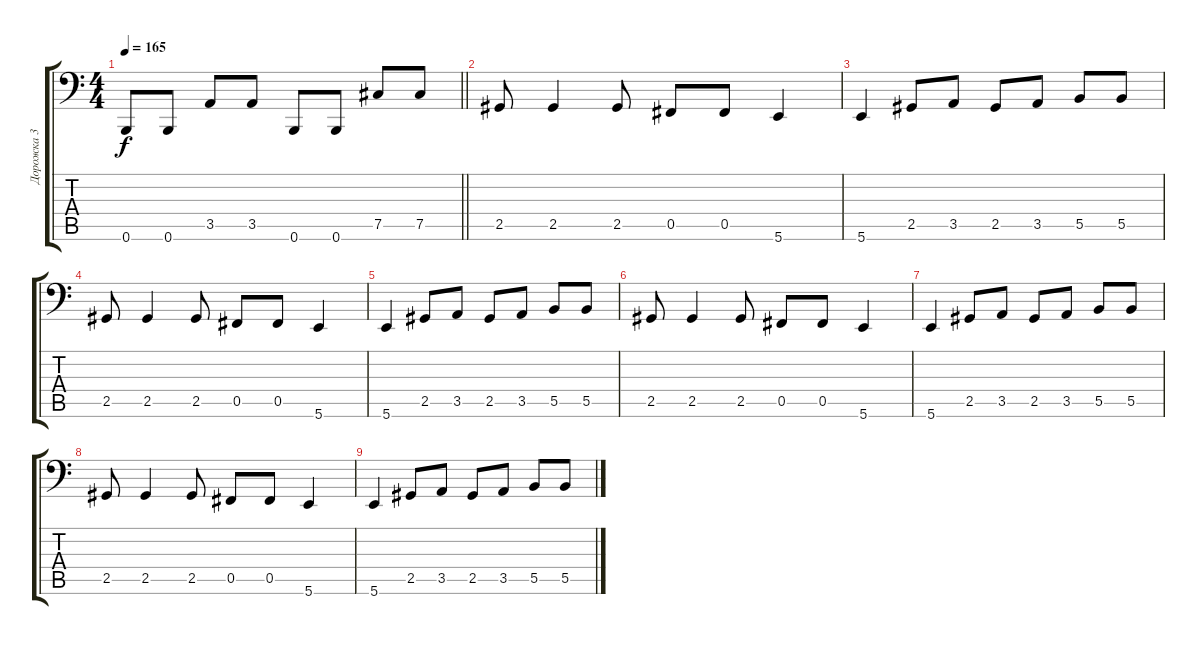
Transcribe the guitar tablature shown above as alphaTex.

\track ("Дорожка 3" "Дорожка 3") {instrument electricbassfinger}
\staff {score tabs}
\tuning (Db3 Ab2 E2 B1 Gb1 B0) {hide}
\ts (4 4)
\tempo 165
\clef f4
\barLineRight lightlight
\ks c
0.6.8{dy f} 0.6.8 3.5.8 3.5.8 0.6.8 0.6.8 7.5.8 7.5.8 |
\section ("" " ")
2.5.8 2.5.4 2.5.8 0.5.8 0.5.8 5.6.4 |
5.6.4 2.5.8 3.5.8 2.5.8 3.5.8 5.5.8 5.5.8 |
2.5.8 2.5.4 2.5.8 0.5.8 0.5.8 5.6.4 |
5.6.4 2.5.8 3.5.8 2.5.8 3.5.8 5.5.8 5.5.8 |
2.5.8 2.5.4 2.5.8 0.5.8 0.5.8 5.6.4 |
5.6.4 2.5.8 3.5.8 2.5.8 3.5.8 5.5.8 5.5.8 |
2.5.8 2.5.4 2.5.8 0.5.8 0.5.8 5.6.4 |
5.6.4 2.5.8 3.5.8 2.5.8 3.5.8 5.5.8 5.5.8
